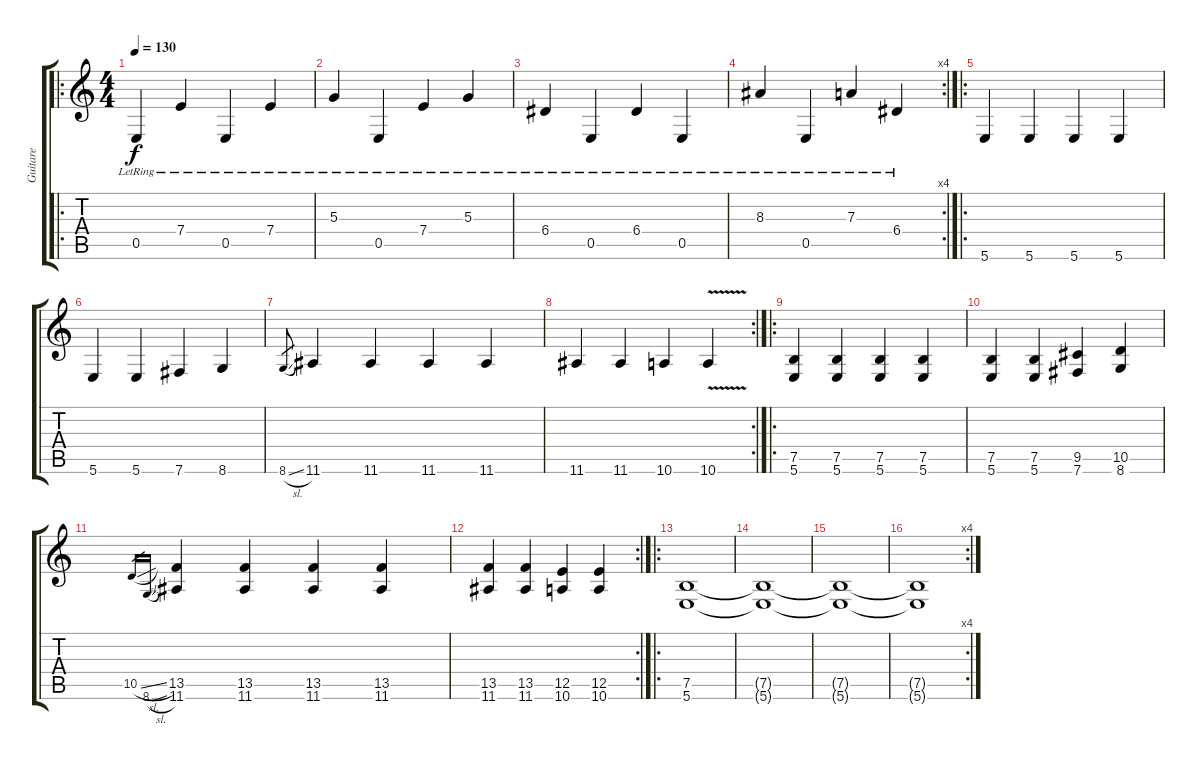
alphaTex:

\track ("Guitare" "Guitare") {instrument distortionguitar}
\staff {score tabs}
\tuning (B3 Gb3 D3 A2 E2 B1) {hide}
\ro
\ts (4 4)
\tempo 130
\clef g2
\ks c
0.5{lr}.4{dy f} 7.4{lr}.4 0.5{lr}.4 7.4{lr}.4 |
5.3{lr}.4 0.5{lr}.4 7.4{lr}.4 5.3{lr}.4 |
6.4{lr}.4 0.5{lr}.4 6.4{lr}.4 0.5{lr}.4 |
\rc 4
8.3{lr}.4 0.5{lr}.4 7.3{lr}.4 6.4{lr}.4 |
\ro
5.6.4 5.6.4 5.6.4 5.6.4 |
5.6.4 5.6.4 7.6.4 8.6.4 |
8.6{sl}.8{gr} 11.6.4 11.6.4 11.6.4 11.6.4 |
\rc 2
11.6.4 11.6.4 10.6.4 10.6{v}.4 |
\ro
(7.5 5.6).4 (7.5 5.6).4 (7.5 5.6).4 (7.5 5.6).4 |
(7.5 5.6).4 (7.5 5.6).4 (9.5 7.6).4 (10.5 8.6).4 |
10.5{sl}.16{gr} 8.6{sl}.16{gr} (13.5 11.6).4 (13.5 11.6).4 (13.5 11.6).4 (13.5 11.6).4 |
\rc 2
(13.5 11.6).4 (13.5 11.6).4 (12.5 10.6).4 (12.5 10.6).4 |
\ro
(7.5 5.6).1 |
(7.5{t} 5.6{t}).1 |
(7.5{t} 5.6{t}).1 |
\rc 4
(7.5{t} 5.6{t}).1
